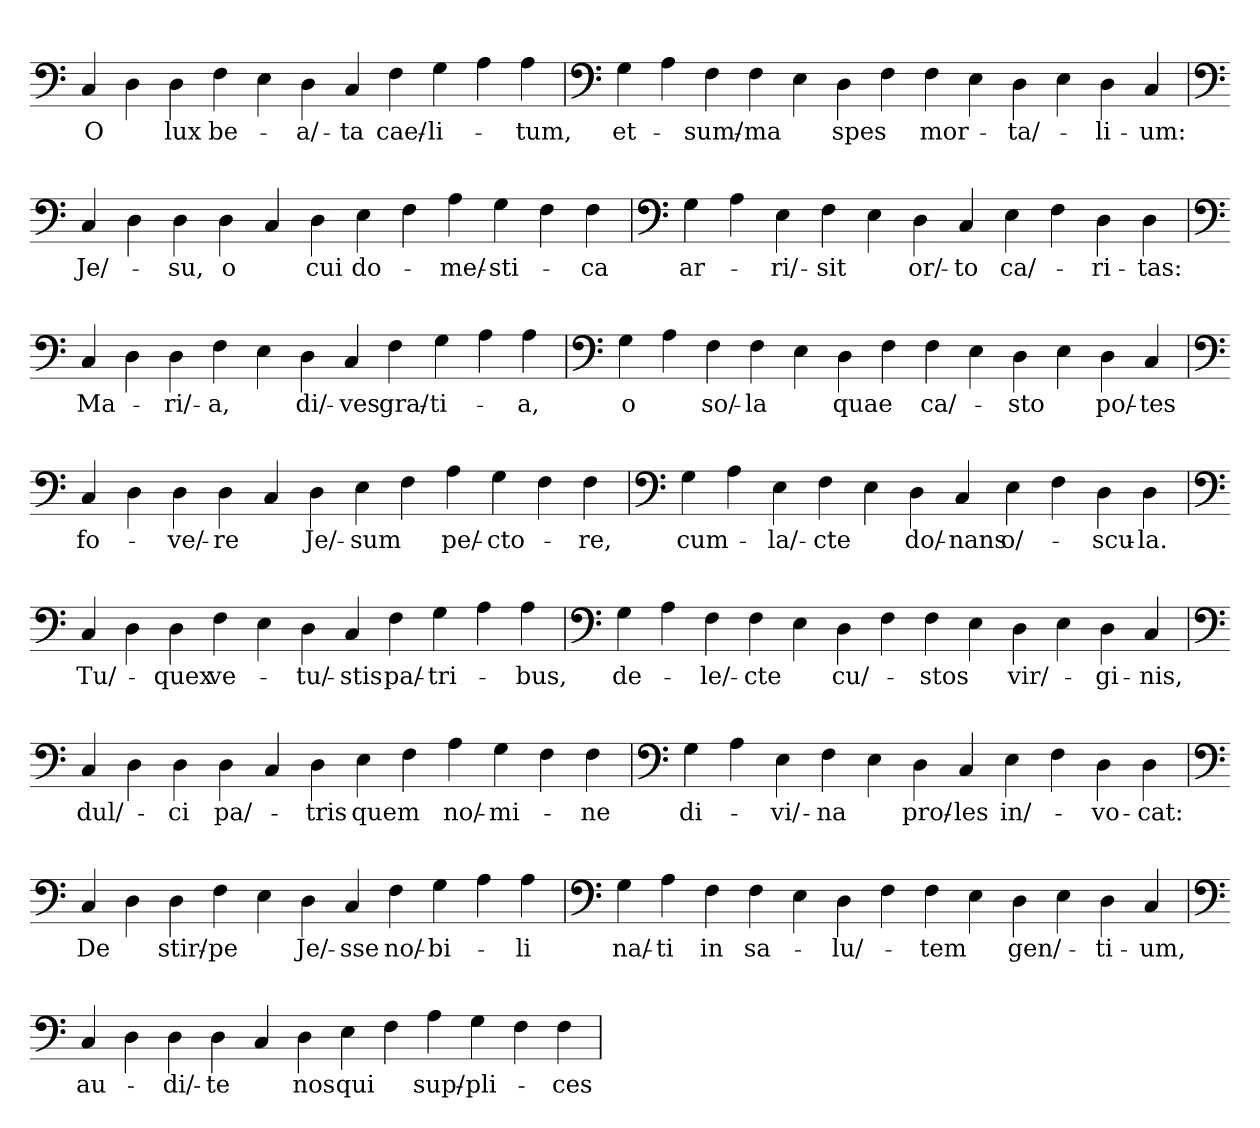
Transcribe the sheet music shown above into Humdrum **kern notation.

**kern	**text
*part1	*part1
*staff1	*staff1
*clefF4	*
=	=
4C	O
4D	.
4D	lux
4F	be-
4E	.
4D	-a/-
4C	-ta
4F	cae/-
4G	-li-
4A	.
4A	-tum,
=`	=`
*clefF4	*
4G	et-
4A	.
4F	-sum/-
4F	-ma
4E	.
4D	spes
4F	.
4F	mor-
4E	.
4D	-ta/-
4E	.
4D	-li-
4C	-um:
='	='
*clefF4	*
4C	Je/-
4D	.
4D	-su,
4D	o
4C	.
4D	cui
4E	do-
4F	.
4A	-me/-
4G	-sti-
4F	.
4F	-ca
=`	=`
*clefF4	*
4G	ar-
4A	.
4E	-ri/-
4F	-sit
4E	.
4D	or/-
4C	-to
4E	ca/-
4F	.
4D	-ri-
4D	-tas:
=	=
*clefF4	*
4C	Ma-
4D	.
4D	-ri/-
4F	-a,
4E	.
4D	di/-
4C	-ves
4F	gra/-
4G	-ti-
4A	.
4A	-a,
=`	=`
*clefF4	*
4G	o
4A	.
4F	so/-
4F	-la
4E	.
4D	quae
4F	.
4F	ca/-
4E	.
4D	-sto
4E	.
4D	po/-
4C	-tes
='	='
*clefF4	*
4C	fo-
4D	.
4D	-ve/-
4D	-re
4C	.
4D	Je/-
4E	-sum
4F	.
4A	pe/-
4G	-cto-
4F	.
4F	-re,
=`	=`
*clefF4	*
4G	cum-
4A	.
4E	-la/-
4F	-cte
4E	.
4D	do/-
4C	-nans
4E	o/-
4F	.
4D	-scu-
4D	-la.
=	=
*clefF4	*
4C	Tu/-
4D	.
4D	-quex
4F	ve-
4E	.
4D	-tu/-
4C	-stis
4F	pa/-
4G	-tri-
4A	.
4A	-bus,
=`	=`
*clefF4	*
4G	de-
4A	.
4F	-le/-
4F	-cte
4E	.
4D	cu/-
4F	.
4F	-stos
4E	.
4D	vir/-
4E	.
4D	-gi-
4C	-nis,
='	='
*clefF4	*
4C	dul/-
4D	.
4D	-ci
4D	pa/-
4C	.
4D	-tris
4E	quem
4F	.
4A	no/-
4G	-mi-
4F	.
4F	-ne
=`	=`
*clefF4	*
4G	di-
4A	.
4E	-vi/-
4F	-na
4E	.
4D	pro/-
4C	-les
4E	in/-
4F	.
4D	-vo-
4D	-cat:
=	=
*clefF4	*
4C	De
4D	.
4D	stir/-
4F	-pe
4E	.
4D	Je/-
4C	-sse
4F	no/-
4G	-bi-
4A	.
4A	-li
=`	=`
*clefF4	*
4G	na/-
4A	-ti
4F	in
4F	sa-
4E	.
4D	-lu/-
4F	.
4F	-tem
4E	.
4D	gen/-
4E	.
4D	-ti-
4C	-um,
='	='
*clefF4	*
4C	au-
4D	.
4D	-di/-
4D	-te
4C	.
4D	nos
4E	qui
4F	.
4A	sup/-
4G	-pli-
4F	.
4F	-ces
=`	=`
*-	*-
